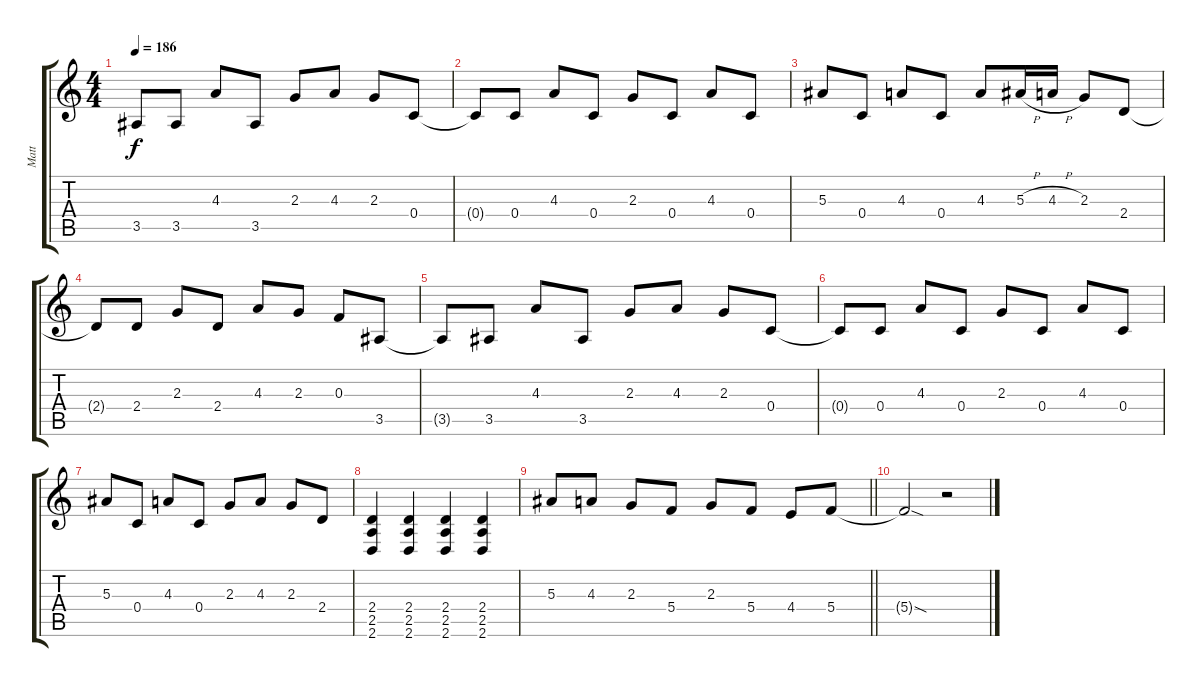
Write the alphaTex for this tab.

\track ("Matt" "Matt") {instrument overdrivenguitar}
\staff {score tabs}
\tuning (D4 A3 F3 C3 G2 C2) {hide}
\ts (4 4)
\tempo 186
\clef g2
\ks c
3.5{t}.8{dy f} 3.5.8 4.3.8 3.5.8 2.3.8 4.3.8 2.3.8 0.4.8 |
0.4{t}.8 0.4.8 4.3.8 0.4.8 2.3.8 0.4.8 4.3.8 0.4.8 |
5.3.8 0.4.8 4.3.8 0.4.8 4.3.8 5.3{h}.16 4.3{h}.16 2.3.8 2.4.8 |
2.4{t}.8 2.4.8 2.3.8 2.4.8 4.3.8 2.3.8 0.3.8 3.5.8 |
3.5{t}.8 3.5.8 4.3.8 3.5.8 2.3.8 4.3.8 2.3.8 0.4.8 |
0.4{t}.8 0.4.8 4.3.8 0.4.8 2.3.8 0.4.8 4.3.8 0.4.8 |
5.3.8 0.4.8 4.3.8 0.4.8 2.3.8 4.3.8 2.3.8 2.4.8 |
(2.4 2.5 2.6).4 (2.4 2.5 2.6).4 (2.4 2.5 2.6).4 (2.4 2.5 2.6).4 |
\barLineRight lightlight
5.3.8 4.3.8 2.3.8 5.4.8 2.3.8 5.4.8 4.4.8 5.4.8 |
5.4{sod t}.2 r.2
